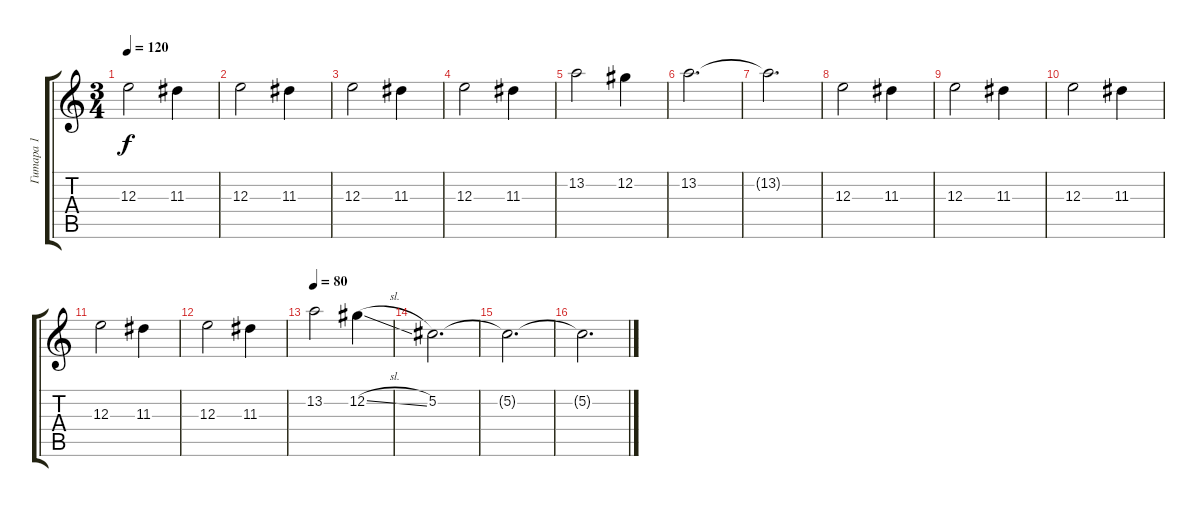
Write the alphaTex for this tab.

\track ("Гитара 1" "Гитара 1") {instrument distortionguitar}
\staff {score tabs}
\tuning (Db4 Ab3 E3 B2 Gb2 Db2) {hide}
\ts (3 4)
\tempo 120
\clef g2
\ks c
12.3.2{dy f} 11.3.4 |
12.3.2 11.3.4 |
12.3.2 11.3.4 |
12.3.2 11.3.4 |
13.2.2 12.2.4 |
13.2.2{d} |
13.2{t}.2{d} |
12.3.2 11.3.4 |
12.3.2 11.3.4 |
12.3.2 11.3.4 |
12.3.2 11.3.4 |
12.3.2 11.3.4 |
\tempo 80
13.2.2 12.2{sl}.4 |
5.2.2{d} |
5.2{t}.2{d} |
5.2{t}.2{d}
